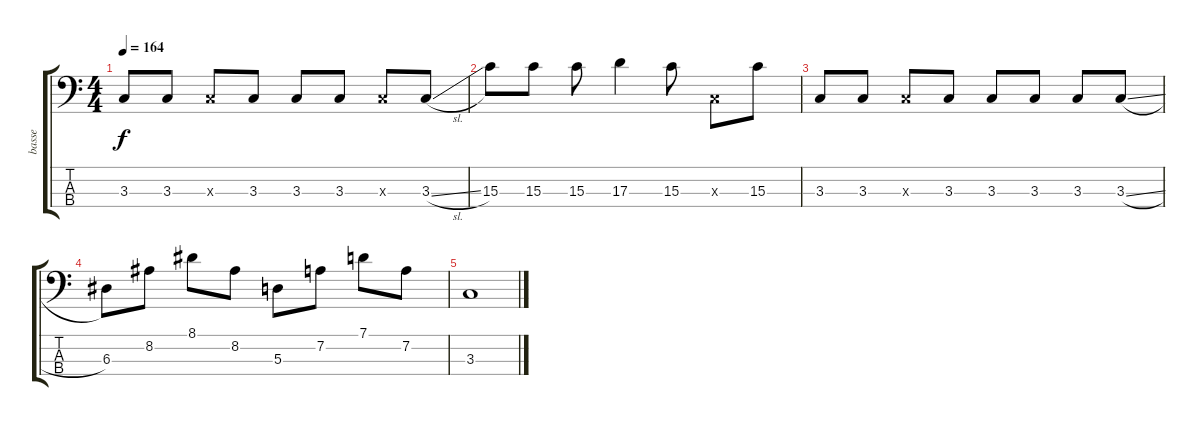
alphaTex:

\track ("basse" "basse") {instrument electricbasspick}
\staff {score tabs}
\tuning (G2 D2 A1 E1) {hide}
\ts (4 4)
\tempo 164
\clef f4
\ks c
3.3.8{dy f} 3.3.8 3.3{x}.8 3.3.8 3.3.8 3.3.8 3.3{x}.8 3.3{sl}.8 |
15.3.8 15.3.8 15.3.8 17.3.4 15.3.8 3.3{x}.8 15.3.8 |
3.3.8 3.3.8 3.3{x}.8 3.3.8 3.3.8 3.3.8 3.3.8 3.3{sl}.8 |
6.3.8 8.2.8 8.1.8 8.2.8 5.3.8 7.2.8 7.1.8 7.2.8 |
3.3.1
